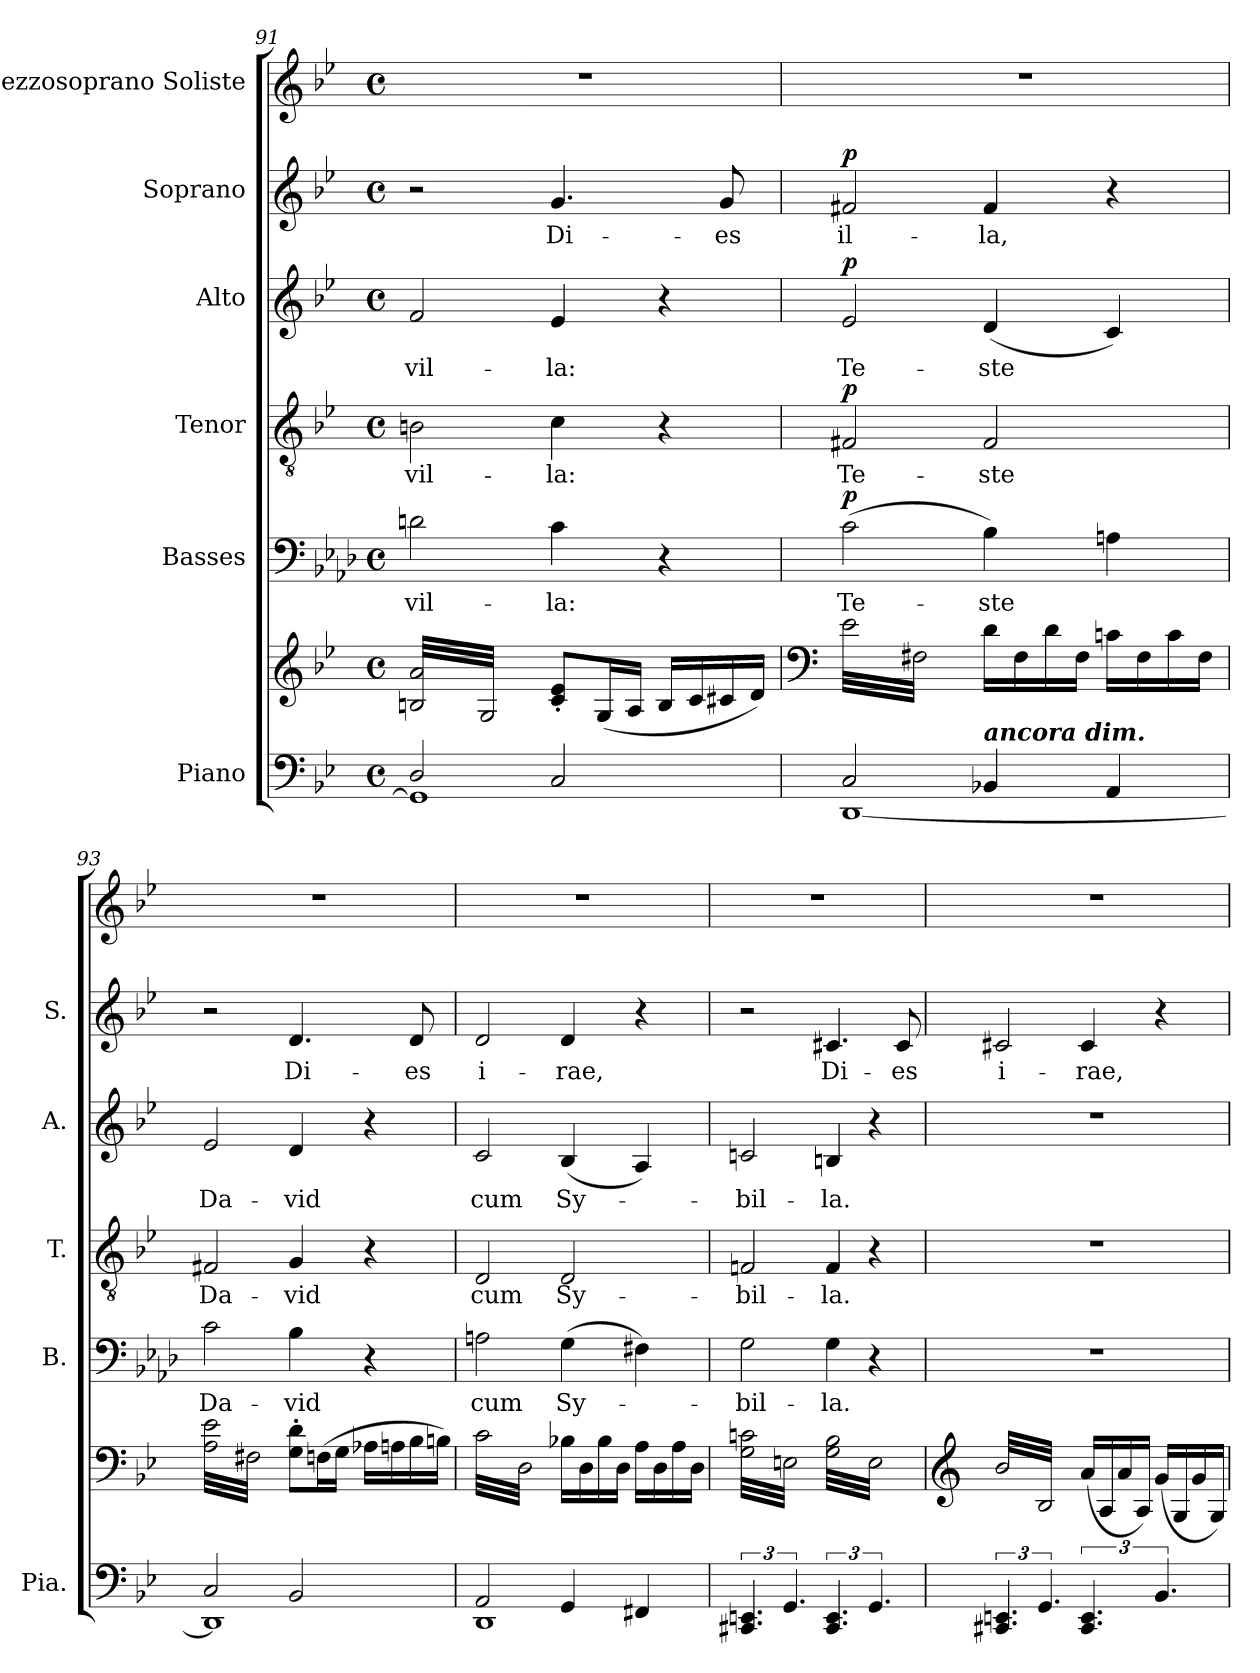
**kern	**kern	**kern	**text	**dynam	**kern	**text	**dynam	**kern	**text	**dynam	**kern	**text	**dynam	**kern
*part6	*part6	*part5	*part5	*part5	*part4	*part4	*part4	*part3	*part3	*part3	*part2	*part2	*part2	*part1
*staff7	*staff6	*staff5	*staff5	*staff5	*staff4	*staff4	*staff4	*staff3	*staff3	*staff3	*staff2	*staff2	*staff2	*staff1
*I"Piano	*	*I"Basses	*	*	*I"Tenor	*	*	*I"Alto	*	*	*I"Soprano	*	*	*I"Mezzosoprano Soliste
*I'Pia.	*	*I'B.	*	*	*I'T.	*	*	*I'A.	*	*	*I'S.	*	*	*
*clefF4	*clefG2	*clefF4	*	*	*clefGv2	*	*	*clefG2	*	*	*clefG2	*	*	*clefG2
*	*	*ITrd8c14	*	*	*	*	*	*	*	*	*	*	*	*
*k[b-e-]	*k[b-e-]	*k[b-e-a-d-]	*	*	*k[b-e-]	*	*	*k[b-e-]	*	*	*k[b-e-]	*	*	*k[b-e-]
*M4/4	*M4/4	*M4/4	*	*	*M4/4	*	*	*M4/4	*	*	*M4/4	*	*	*M4/4
*met(c)	*met(c)	*met(c)	*	*	*met(c)	*	*	*met(c)	*	*	*met(c)	*	*	*met(c)
=91	=91	=91	=91	=91	=91	=91	=91	=91	=91	=91	=91	=91	=91	=91
*^	*	*	*	*	*	*	*	*	*	*	*	*	*	*
*	*	*tremolo	*	*	*	*	*	*	*	*	*	*	*	*	*
2D/	1GG]	32Bn/ 32a/LLL	2Dni\	-vil-	.	2Bn\	-vil-	.	2f/	-vil-	.	2r	.	.	1r
.	.	32G/	.	.	.	.	.	.	.	.	.	.	.	.	.
.	.	32Bn/ 32a/	.	.	.	.	.	.	.	.	.	.	.	.	.
.	.	32G/	.	.	.	.	.	.	.	.	.	.	.	.	.
.	.	32Bn/ 32a/	.	.	.	.	.	.	.	.	.	.	.	.	.
.	.	32G/	.	.	.	.	.	.	.	.	.	.	.	.	.
.	.	32Bn/ 32a/	.	.	.	.	.	.	.	.	.	.	.	.	.
.	.	32G/	.	.	.	.	.	.	.	.	.	.	.	.	.
.	.	32Bn/ 32a/	.	.	.	.	.	.	.	.	.	.	.	.	.
.	.	32G/	.	.	.	.	.	.	.	.	.	.	.	.	.
.	.	32Bn/ 32a/	.	.	.	.	.	.	.	.	.	.	.	.	.
.	.	32G/	.	.	.	.	.	.	.	.	.	.	.	.	.
.	.	32Bn/ 32a/	.	.	.	.	.	.	.	.	.	.	.	.	.
.	.	32G/	.	.	.	.	.	.	.	.	.	.	.	.	.
.	.	32Bn/ 32a/	.	.	.	.	.	.	.	.	.	.	.	.	.
.	.	32G/JJJ	.	.	.	.	.	.	.	.	.	.	.	.	.
*	*	*Xtremolo	*	*	*	*	*	*	*	*	*	*	*	*	*
2C/	.	8c/' 8e-/'L	4Ci\	-la:	.	4c\	-la:	.	4e-/	-la:	.	4.g/	Di-	.	.
.	.	.	.	.	.	.	.	.	.	.	.	.	.	.	.
.	.	.	.	.	.	.	.	.	.	.	.	.	.	.	.
.	.	.	.	.	.	.	.	.	.	.	.	.	.	.	.
.	.	(16G/L	.	.	.	.	.	.	.	.	.	.	.	.	.
.	.	.	.	.	.	.	.	.	.	.	.	.	.	.	.
.	.	16A/JJ	.	.	.	.	.	.	.	.	.	.	.	.	.
.	.	.	.	.	.	.	.	.	.	.	.	.	.	.	.
.	.	16B/LL	4r	.	.	4r	.	.	4r	.	.	.	.	.	.
.	.	16c/	.	.	.	.	.	.	.	.	.	.	.	.	.
.	.	16c#X/	.	.	.	.	.	.	.	.	.	8g/	-es	.	.
.	.	16d/JJ)	.	.	.	.	.	.	.	.	.	.	.	.	.
!!LO:LB:g=z
=92	=92	=92	=92	=92	=92	=92	=92	=92	=92	=92	=92	=92	=92	=92	=92
*	*	*clefF4	*	*	*	*	*	*	*	*	*	*	*	*	*
!	!	!	!	!	!LO:DY:a	!	!	!LO:DY:a	!	!	!LO:DY:a	!	!	!LO:DY:a	!
*	*	*tremolo	*	*	*	*	*	*	*	*	*	*	*	*	*
2C/	[1DD	32e-\LLL	(2Ci\	Te-	p	2F#X/	Te-	p	2e-/	Te-	p	2f#X/	il-	p	1r
.	.	32F#X\	.	.	.	.	.	.	.	.	.	.	.	.	.
.	.	32e-\	.	.	.	.	.	.	.	.	.	.	.	.	.
.	.	32F#X\	.	.	.	.	.	.	.	.	.	.	.	.	.
.	.	32e-\	.	.	.	.	.	.	.	.	.	.	.	.	.
.	.	32F#X\	.	.	.	.	.	.	.	.	.	.	.	.	.
.	.	32e-\	.	.	.	.	.	.	.	.	.	.	.	.	.
.	.	32F#X\	.	.	.	.	.	.	.	.	.	.	.	.	.
.	.	32e-\	.	.	.	.	.	.	.	.	.	.	.	.	.
.	.	32F#X\	.	.	.	.	.	.	.	.	.	.	.	.	.
.	.	32e-\	.	.	.	.	.	.	.	.	.	.	.	.	.
.	.	32F#X\	.	.	.	.	.	.	.	.	.	.	.	.	.
.	.	32e-\	.	.	.	.	.	.	.	.	.	.	.	.	.
.	.	32F#X\	.	.	.	.	.	.	.	.	.	.	.	.	.
.	.	32e-\	.	.	.	.	.	.	.	.	.	.	.	.	.
.	.	32F#X\JJJ	.	.	.	.	.	.	.	.	.	.	.	.	.
*	*	*Xtremolo	*	*	*	*	*	*	*	*	*	*	*	*	*
!LO:TX:a:Bi:t=ancora dim.	!	!	!	!	!	!	!	!	!	!	!	!	!	!	!
4BB-X/	.	16d\LL	4BB-i\)	-ste	.	2F#/	-ste	.	(4d/	-ste	.	4f#/	-la,	.	.
.	.	.	.	.	.	.	.	.	.	.	.	.	.	.	.
.	.	16F#\	.	.	.	.	.	.	.	.	.	.	.	.	.
.	.	.	.	.	.	.	.	.	.	.	.	.	.	.	.
.	.	16d\	.	.	.	.	.	.	.	.	.	.	.	.	.
.	.	.	.	.	.	.	.	.	.	.	.	.	.	.	.
.	.	16F#\JJ	.	.	.	.	.	.	.	.	.	.	.	.	.
.	.	.	.	.	.	.	.	.	.	.	.	.	.	.	.
4AA/	.	16cn\LL	4AAni\	.	.	.	.	.	4c/)	.	.	4r	.	.	.
.	.	16F#\	.	.	.	.	.	.	.	.	.	.	.	.	.
.	.	16c\	.	.	.	.	.	.	.	.	.	.	.	.	.
.	.	16F#\JJ	.	.	.	.	.	.	.	.	.	.	.	.	.
=93	=93	=93	=93	=93	=93	=93	=93	=93	=93	=93	=93	=93	=93	=93	=93
*	*	*tremolo	*	*	*	*	*	*	*	*	*	*	*	*	*
2C/	1DD]	32A\ 32e-\LLL	2Ci\	Da-	.	2F#X/	Da-	.	2e-/	Da-	.	2r	.	.	1r
.	.	32F#X\	.	.	.	.	.	.	.	.	.	.	.	.	.
.	.	32A\ 32e-\	.	.	.	.	.	.	.	.	.	.	.	.	.
.	.	32F#X\	.	.	.	.	.	.	.	.	.	.	.	.	.
.	.	32A\ 32e-\	.	.	.	.	.	.	.	.	.	.	.	.	.
.	.	32F#X\	.	.	.	.	.	.	.	.	.	.	.	.	.
.	.	32A\ 32e-\	.	.	.	.	.	.	.	.	.	.	.	.	.
.	.	32F#X\	.	.	.	.	.	.	.	.	.	.	.	.	.
.	.	32A\ 32e-\	.	.	.	.	.	.	.	.	.	.	.	.	.
.	.	32F#X\	.	.	.	.	.	.	.	.	.	.	.	.	.
.	.	32A\ 32e-\	.	.	.	.	.	.	.	.	.	.	.	.	.
.	.	32F#X\	.	.	.	.	.	.	.	.	.	.	.	.	.
.	.	32A\ 32e-\	.	.	.	.	.	.	.	.	.	.	.	.	.
.	.	32F#X\	.	.	.	.	.	.	.	.	.	.	.	.	.
.	.	32A\ 32e-\	.	.	.	.	.	.	.	.	.	.	.	.	.
.	.	32F#X\JJJ	.	.	.	.	.	.	.	.	.	.	.	.	.
*	*	*Xtremolo	*	*	*	*	*	*	*	*	*	*	*	*	*
2BB-/	.	8G\' 8d\'L	4BB-i\	-vid	.	4G/	-vid	.	4d/	-vid	.	4.d/	Di-	.	.
.	.	.	.	.	.	.	.	.	.	.	.	.	.	.	.
.	.	.	.	.	.	.	.	.	.	.	.	.	.	.	.
.	.	.	.	.	.	.	.	.	.	.	.	.	.	.	.
.	.	(16Fn\L	.	.	.	.	.	.	.	.	.	.	.	.	.
.	.	.	.	.	.	.	.	.	.	.	.	.	.	.	.
.	.	16G\JJ	.	.	.	.	.	.	.	.	.	.	.	.	.
.	.	.	.	.	.	.	.	.	.	.	.	.	.	.	.
.	.	16A-X\LL	4r	.	.	4r	.	.	4r	.	.	.	.	.	.
.	.	16An\	.	.	.	.	.	.	.	.	.	.	.	.	.
.	.	16B-\	.	.	.	.	.	.	.	.	.	8d/	-es	.	.
.	.	16Bn\JJ)	.	.	.	.	.	.	.	.	.	.	.	.	.
=94	=94	=94	=94	=94	=94	=94	=94	=94	=94	=94	=94	=94	=94	=94	=94
*	*	*tremolo	*	*	*	*	*	*	*	*	*	*	*	*	*
2AA/	1DD	(32c\LLL	2AAni\	cum	.	2D/	cum	.	2c/	cum	.	2d/	i-	.	1r
.	.	32D\)	.	.	.	.	.	.	.	.	.	.	.	.	.
.	.	32c\	.	.	.	.	.	.	.	.	.	.	.	.	.
.	.	32D\)	.	.	.	.	.	.	.	.	.	.	.	.	.
.	.	32c\	.	.	.	.	.	.	.	.	.	.	.	.	.
.	.	32D\)	.	.	.	.	.	.	.	.	.	.	.	.	.
.	.	32c\	.	.	.	.	.	.	.	.	.	.	.	.	.
.	.	32D\)	.	.	.	.	.	.	.	.	.	.	.	.	.
.	.	32c\	.	.	.	.	.	.	.	.	.	.	.	.	.
.	.	32D\)	.	.	.	.	.	.	.	.	.	.	.	.	.
.	.	32c\	.	.	.	.	.	.	.	.	.	.	.	.	.
.	.	32D\)	.	.	.	.	.	.	.	.	.	.	.	.	.
.	.	32c\	.	.	.	.	.	.	.	.	.	.	.	.	.
.	.	32D\)	.	.	.	.	.	.	.	.	.	.	.	.	.
.	.	32c\	.	.	.	.	.	.	.	.	.	.	.	.	.
.	.	32D\)JJJ	.	.	.	.	.	.	.	.	.	.	.	.	.
*	*	*Xtremolo	*	*	*	*	*	*	*	*	*	*	*	*	*
4GG/	.	16B-X\LL	(>4GGi\	Sy-	.	2D/	Sy-	.	(>4B-/	Sy-	.	4d/	-rae,	.	.
.	.	.	.	.	.	.	.	.	.	.	.	.	.	.	.
.	.	16D\	.	.	.	.	.	.	.	.	.	.	.	.	.
.	.	.	.	.	.	.	.	.	.	.	.	.	.	.	.
.	.	16B-\	.	.	.	.	.	.	.	.	.	.	.	.	.
.	.	.	.	.	.	.	.	.	.	.	.	.	.	.	.
.	.	16D\JJ	.	.	.	.	.	.	.	.	.	.	.	.	.
.	.	.	.	.	.	.	.	.	.	.	.	.	.	.	.
4FF#X/	.	16A\LL	4FF#Xi\)	.	.	.	.	.	4A/)	.	.	4r	.	.	.
.	.	16D\	.	.	.	.	.	.	.	.	.	.	.	.	.
.	.	16A\	.	.	.	.	.	.	.	.	.	.	.	.	.
.	.	16D\JJ	.	.	.	.	.	.	.	.	.	.	.	.	.
*v	*v	*	*	*	*	*	*	*	*	*	*	*	*	*	*
=95	=95	=95	=95	=95	=95	=95	=95	=95	=95	=95	=95	=95	=95	=95
*	*tremolo	*	*	*	*	*	*	*	*	*	*	*	*	*
6.CC#X/ 6.EEn/	32G\ 32cn\LLL	2GGi\	-bil-	.	2Fn/	-bil-	.	2cn/	-bil-	.	2r	.	.	1r
.	32En\	.	.	.	.	.	.	.	.	.	.	.	.	.
.	32G\ 32cn\	.	.	.	.	.	.	.	.	.	.	.	.	.
.	32En\	.	.	.	.	.	.	.	.	.	.	.	.	.
.	32G\ 32cn\	.	.	.	.	.	.	.	.	.	.	.	.	.
.	32En\	.	.	.	.	.	.	.	.	.	.	.	.	.
.	32G\ 32cn\	.	.	.	.	.	.	.	.	.	.	.	.	.
.	32En\	.	.	.	.	.	.	.	.	.	.	.	.	.
6.GG/	32G\ 32cn\	.	.	.	.	.	.	.	.	.	.	.	.	.
.	32En\	.	.	.	.	.	.	.	.	.	.	.	.	.
.	32G\ 32cn\	.	.	.	.	.	.	.	.	.	.	.	.	.
.	32En\	.	.	.	.	.	.	.	.	.	.	.	.	.
.	32G\ 32cn\	.	.	.	.	.	.	.	.	.	.	.	.	.
.	32En\	.	.	.	.	.	.	.	.	.	.	.	.	.
.	32G\ 32cn\	.	.	.	.	.	.	.	.	.	.	.	.	.
.	32En\JJJ	.	.	.	.	.	.	.	.	.	.	.	.	.
6.CC#/ 6.EE/	32G\ 32B-\LLL	4GGi\	-la.	.	4F/	-la.-	.	4Bn/	-la.	.	4.c#X/	Di-	.	.
.	32E\	.	.	.	.	.	.	.	.	.	.	.	.	.
.	32G\ 32B-\	.	.	.	.	.	.	.	.	.	.	.	.	.
.	32E\	.	.	.	.	.	.	.	.	.	.	.	.	.
.	32G\ 32B-\	.	.	.	.	.	.	.	.	.	.	.	.	.
.	32E\	.	.	.	.	.	.	.	.	.	.	.	.	.
.	32G\ 32B-\	.	.	.	.	.	.	.	.	.	.	.	.	.
.	32E\	.	.	.	.	.	.	.	.	.	.	.	.	.
6.GG/	32G\ 32B-\	4r	.	.	4r	.	.	4r	.	.	.	.	.	.
.	32E\	.	.	.	.	.	.	.	.	.	.	.	.	.
.	32G\ 32B-\	.	.	.	.	.	.	.	.	.	.	.	.	.
.	32E\	.	.	.	.	.	.	.	.	.	.	.	.	.
.	32G\ 32B-\	.	.	.	.	.	.	.	.	.	8c#/	-es	.	.
.	32E\	.	.	.	.	.	.	.	.	.	.	.	.	.
.	32G\ 32B-\	.	.	.	.	.	.	.	.	.	.	.	.	.
.	32E\JJJ	.	.	.	.	.	.	.	.	.	.	.	.	.
!!LO:PB:g=z
=96	=96	=96	=96	=96	=96	=96	=96	=96	=96	=96	=96	=96	=96	=96
*	*clefG2	*	*	*	*	*	*	*	*	*	*	*	*	*
6.CC#X/ 6.EEn/	(32b-/LLL	1r	.	.	1r	.	.	1r	.	.	2c#X/	i-	.	1r
.	32B-/)	.	.	.	.	.	.	.	.	.	.	.	.	.
.	32b-/	.	.	.	.	.	.	.	.	.	.	.	.	.
.	32B-/)	.	.	.	.	.	.	.	.	.	.	.	.	.
.	32b-/	.	.	.	.	.	.	.	.	.	.	.	.	.
.	32B-/)	.	.	.	.	.	.	.	.	.	.	.	.	.
.	32b-/	.	.	.	.	.	.	.	.	.	.	.	.	.
.	32B-/)	.	.	.	.	.	.	.	.	.	.	.	.	.
6.GG/	32b-/	.	.	.	.	.	.	.	.	.	.	.	.	.
.	32B-/)	.	.	.	.	.	.	.	.	.	.	.	.	.
.	32b-/	.	.	.	.	.	.	.	.	.	.	.	.	.
.	32B-/)	.	.	.	.	.	.	.	.	.	.	.	.	.
.	32b-/	.	.	.	.	.	.	.	.	.	.	.	.	.
.	32B-/)	.	.	.	.	.	.	.	.	.	.	.	.	.
.	32b-/	.	.	.	.	.	.	.	.	.	.	.	.	.
.	32B-/)JJJ	.	.	.	.	.	.	.	.	.	.	.	.	.
*	*Xtremolo	*	*	*	*	*	*	*	*	*	*	*	*	*
6.CC#/ 6.EE/	(>16a/LL	.	.	.	.	.	.	.	.	.	4c#/	-rae,	.	.
.	.	.	.	.	.	.	.	.	.	.	.	.	.	.
.	16A/	.	.	.	.	.	.	.	.	.	.	.	.	.
.	.	.	.	.	.	.	.	.	.	.	.	.	.	.
.	16a/	.	.	.	.	.	.	.	.	.	.	.	.	.
.	.	.	.	.	.	.	.	.	.	.	.	.	.	.
.	16A/JJ)	.	.	.	.	.	.	.	.	.	.	.	.	.
.	.	.	.	.	.	.	.	.	.	.	.	.	.	.
6.BB-/	(>16g/LL	.	.	.	.	.	.	.	.	.	4r	.	.	.
.	16G/	.	.	.	.	.	.	.	.	.	.	.	.	.
.	16g/	.	.	.	.	.	.	.	.	.	.	.	.	.
.	16G/JJ)	.	.	.	.	.	.	.	.	.	.	.	.	.
=	=	=	=	=	=	=	=	=	=	=	=	=	=	=
*-	*-	*-	*-	*-	*-	*-	*-	*-	*-	*-	*-	*-	*-	*-
